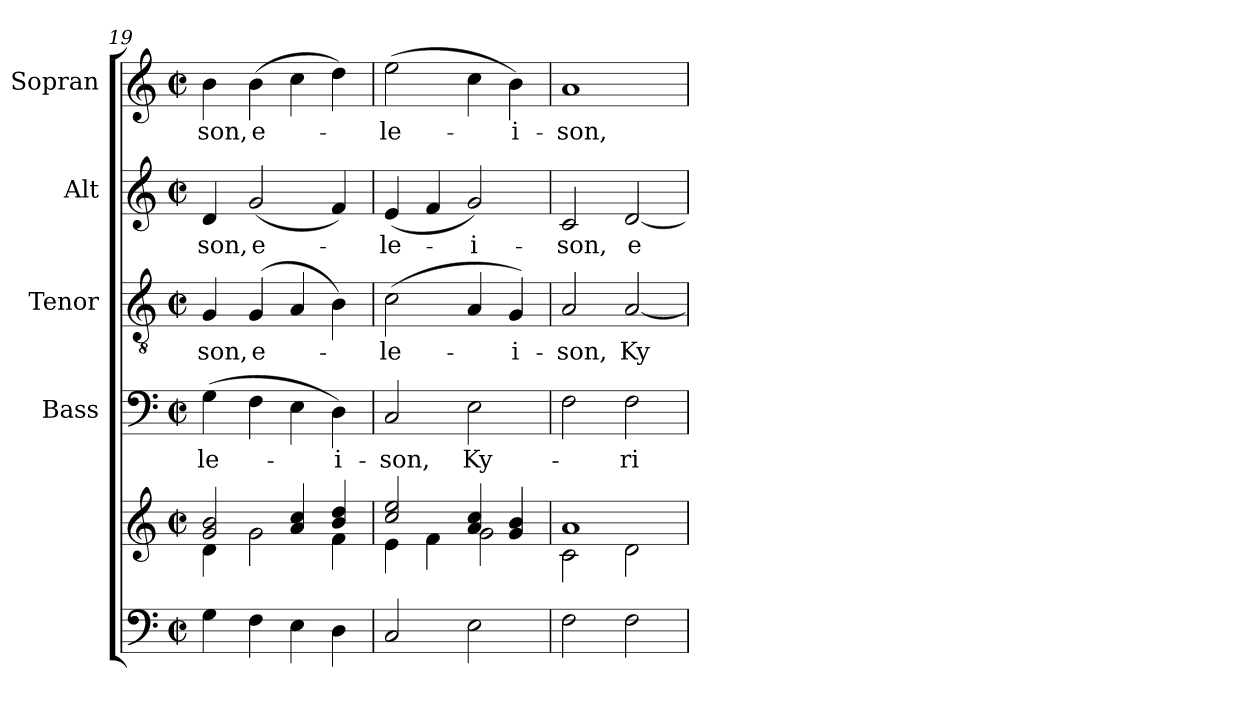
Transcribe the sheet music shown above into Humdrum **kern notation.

**kern	**kern	**kern	**text	**kern	**text	**kern	**text	**kern	**text
*part5	*part5	*part4	*part4	*part3	*part3	*part2	*part2	*part1	*part1
*staff6	*staff5	*staff4	*staff4	*staff3	*staff3	*staff2	*staff2	*staff1	*staff1
*	*	*I"Bass	*	*I"Tenor	*	*I"Alt	*	*I"Sopran	*
*	*	*I'B.	*	*I'T.	*	*I'A.	*	*I'S.	*
*clefF4	*clefG2	*clefF4	*	*clefGv2	*	*clefG2	*	*clefG2	*
*k[]	*k[]	*k[]	*	*k[]	*	*k[]	*	*k[]	*
*C:	*C:	*C:	*	*C:	*	*C:	*	*C:	*
*M2/2	*M2/2	*M2/2	*	*M2/2	*	*M2/2	*	*M2/2	*
*met(c|)	*met(c|)	*met(c|)	*	*met(c|)	*	*met(c|)	*	*met(c|)	*
=19	=19	=19	=19	=19	=19	=19	=19	=19	=19
*	*^	*	*	*	*	*	*	*	*
!	!	!	!	!LO:LY:b	!	!LO:LY:b	!	!LO:LY:b	!	!LO:LY:b
4G\	2g/ 2b/	4d\	(>4G\	-le-	4G/	-son,	4d/	-son,	4b\	-son,
!	!	!	!	!	!	!LO:LY:b	!	!LO:LY:b	!	!LO:LY:b
4F\	.	2g\	4F\	.	(4G/	e-	(<2g/	e-	(>4b\	e-
4E\	4a/ 4cc/	.	4E\	.	4A/	.	.	.	4cc\	.
!	!	!	!	!LO:LY:b	!	!	!	!	!	!
4D\	4b/ 4dd/	4f\	4D\)	-i-	4B\)	.	4f/)	.	4dd\)	.
=20	=20	=20	=20	=20	=20	=20	=20	=20	=20	=20
!	!	!	!	!LO:LY:b	!	!LO:LY:b	!	!LO:LY:b	!	!LO:LY:b
2C/	2cc/ 2ee/	4e\	2C/	-son,	(>2c\	-le-	(<4e/	-le-	(>2ee\	-le-
.	.	4f\	.	.	.	.	4f/	.	.	.
!	!	!	!	!LO:LY:b	!	!	!	!LO:LY:b	!	!
2E\	4a/ 4cc/	2g\	2E\	Ky-	4A/	.	2g/)	-i-	4cc\	.
!	!	!	!	!	!	!LO:LY:b	!	!	!	!LO:LY:b
.	4g/ 4b/	.	.	.	4G/)	-i-	.	.	4b\)	-i-
=21	=21	=21	=21	=21	=21	=21	=21	=21	=21	=21
!	!	!	!	!	!	!LO:LY:b	!	!LO:LY:b	!	!LO:LY:b
2F\	1a	2c\	2F\	.	2A/	-son,	2c/	-son,	1a	-son,
!	!	!	!	!LO:LY:b	!	!LO:LY:b	!	!LO:LY:b	!	!
2F\	.	2d\	2F\	-ri-	[2A/	Ky-	[2d/	e-	.	.
*	*v	*v	*	*	*	*	*	*	*	*
=	=	=	=	=	=	=	=	=	=
*-	*-	*-	*-	*-	*-	*-	*-	*-	*-
